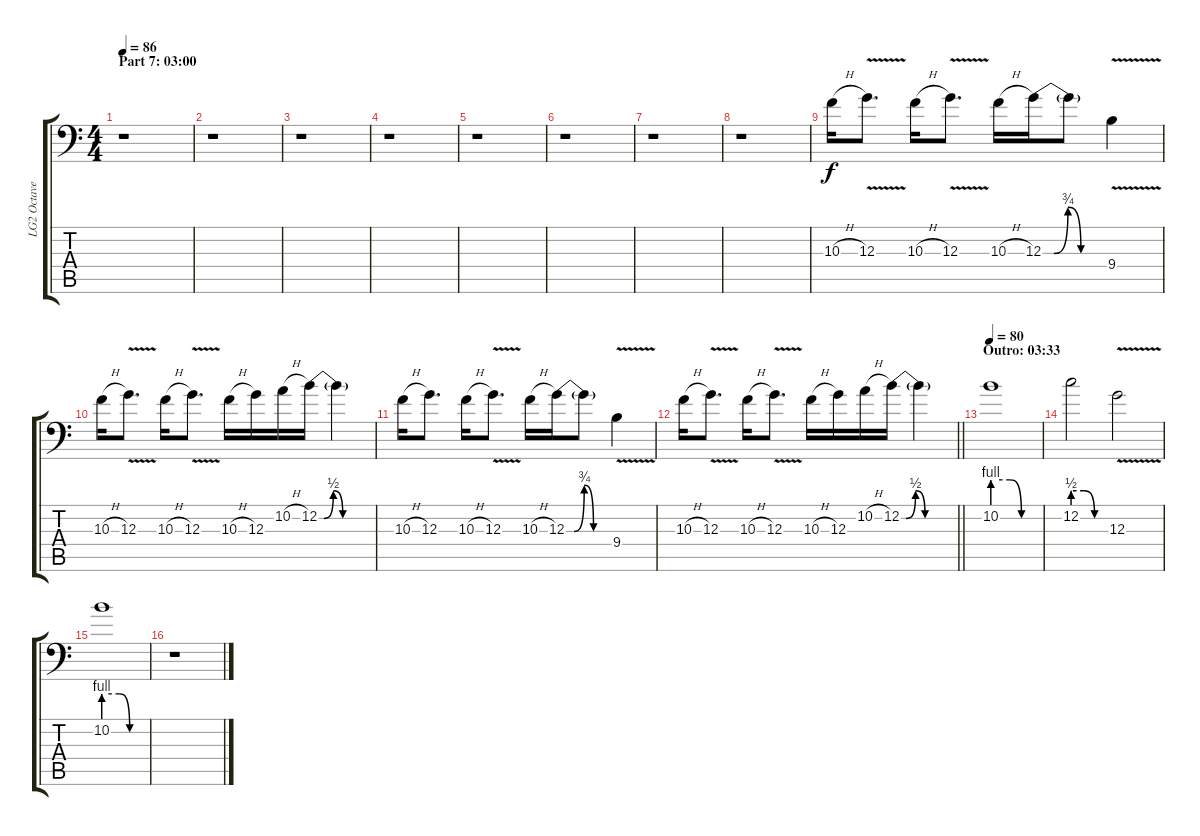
\track ("LG2 Octave Pedal (Ignore Me)" "LG2 Octave") {instrument overdrivenguitar}
\staff {score tabs}
\tuning (E3 B2 G2 D2 A1 E1) {hide}
\ts (4 4)
\section ("" "Part 7: 03:00")
\tempo 86
\clef f4
\ks c
r.1{dy f} |
r.1 |
r.1 |
r.1 |
r.1 |
r.1 |
r.1 |
r.1 |
10.3{h}.16{volume 14} 12.3{v}.8{d} 10.3{h}.16 12.3{v}.8{d} 10.3{h}.16 12.3{be (custom 0 0 10 0 23 3 35 0 60 0)}.16 12.3{t}.8 9.4{v}.4 |
10.3{h}.16 12.3{v}.8{d} 10.3{h}.16 12.3{v}.8{d} 10.3{h}.16 12.3.16 10.2{h}.16 12.2{be (custom 0 0 5 0 15 2 25 0 60 0)}.16 12.2{t}.4 |
10.3{h}.16 12.3.8{d} 10.3{h}.16 12.3{v}.8{d} 10.3{h}.16 12.3{be (custom 0 0 10 0 23 3 35 0 60 0)}.16 12.3{t}.8 9.4{v}.4 |
\barLineRight lightlight
10.3{h}.16 12.3{v}.8{d} 10.3{h}.16 12.3{v}.8{d} 10.3{h}.16 12.3.16 10.2{h}.16 12.2{be (custom 0 0 5 0 15 2 25 0 60 0)}.16 12.2{t}.4 |
\section ("" "Outro: 03:33")
\tempo 80
10.2{be (custom 0 4 22 4 37 0 60 0)}.1{volume 12} |
12.2{be (custom 0 2 20 2 40 0 60 0)}.2 12.3{v}.2 |
10.2{be (custom 0 4 22 4 37 0 60 0)}.1 |
r.1
